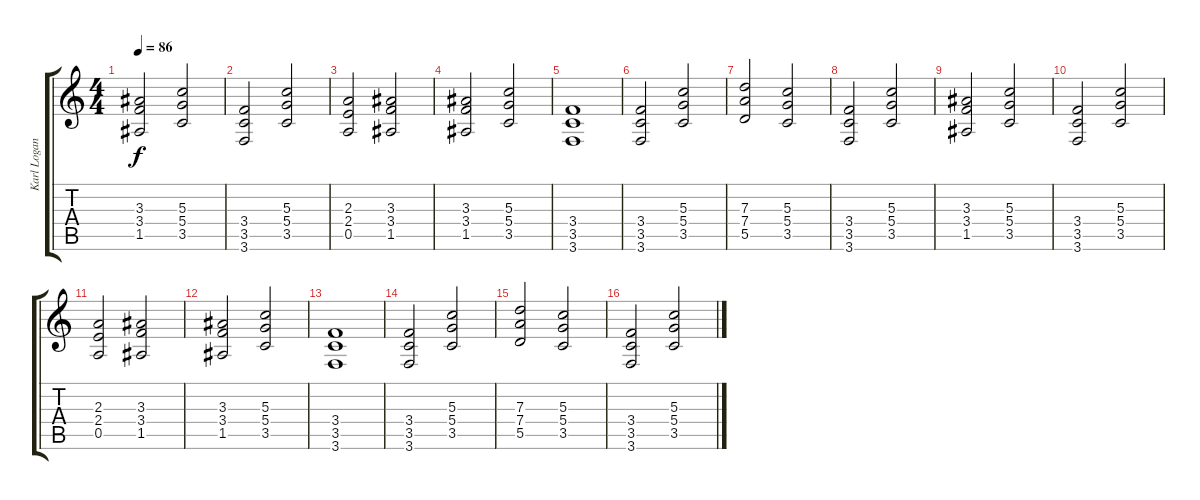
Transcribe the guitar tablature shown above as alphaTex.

\track ("Karl Logan - Guitar" "Karl Logan") {instrument distortionguitar}
\staff {score tabs}
\tuning (E4 B3 G3 D3 A2 D2) {hide}
\ts (4 4)
\tempo 86
\clef g2
\ks c
(3.3 3.4 1.5).2{dy f} (5.3 5.4 3.5).2 |
(3.4 3.5 3.6).2 (5.3 5.4 3.5).2 |
(2.3 2.4 0.5).2 (3.3 3.4 1.5).2 |
(3.3 3.4 1.5).2 (5.3 5.4 3.5).2 |
(3.4 3.5 3.6).1 |
(3.4 3.5 3.6).2{volume 16} (5.3 5.4 3.5).2 |
(7.3 7.4 5.5).2 (5.3 5.4 3.5).2 |
(3.4 3.5 3.6).2 (5.3 5.4 3.5).2 |
(3.3 3.4 1.5).2 (5.3 5.4 3.5).2 |
(3.4 3.5 3.6).2 (5.3 5.4 3.5).2 |
(2.3 2.4 0.5).2 (3.3 3.4 1.5).2 |
(3.3 3.4 1.5).2 (5.3 5.4 3.5).2 |
(3.4 3.5 3.6).1 |
(3.4 3.5 3.6).2{volume 16} (5.3 5.4 3.5).2 |
(7.3 7.4 5.5).2 (5.3 5.4 3.5).2 |
(3.4 3.5 3.6).2 (5.3 5.4 3.5).2
